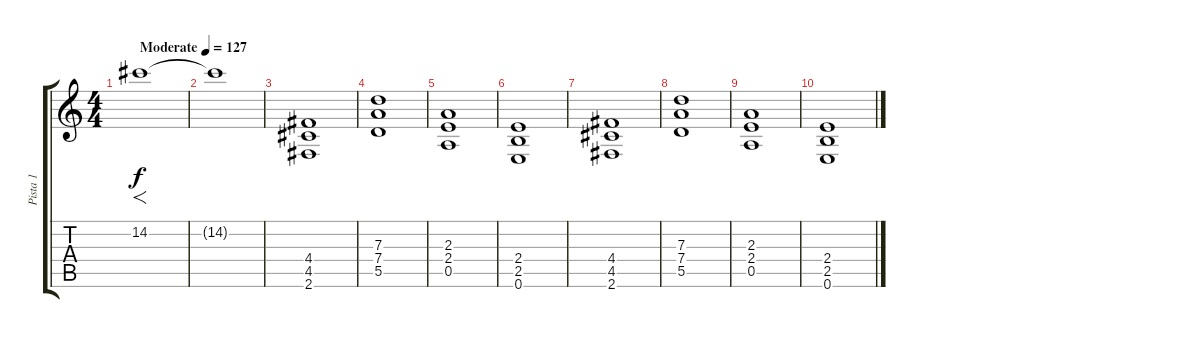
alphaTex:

\track ("Pista 1" "Pista 1") {instrument distortionguitar}
\staff {score tabs}
\tuning (E4 B3 G3 D3 A2 E2) {hide}
\ts (4 4)
\tempo (127 "Moderate")
\clef g2
\ks c
14.2.1{f dy f instrument distortionguitar} |
14.2{t}.1 |
(4.4 4.5 2.6).1 |
(7.3 7.4 5.5).1 |
(2.3 2.4 0.5).1 |
(2.4 2.5 0.6).1 |
(4.4 4.5 2.6).1 |
(7.3 7.4 5.5).1 |
(2.3 2.4 0.5).1 |
(2.4 2.5 0.6).1
